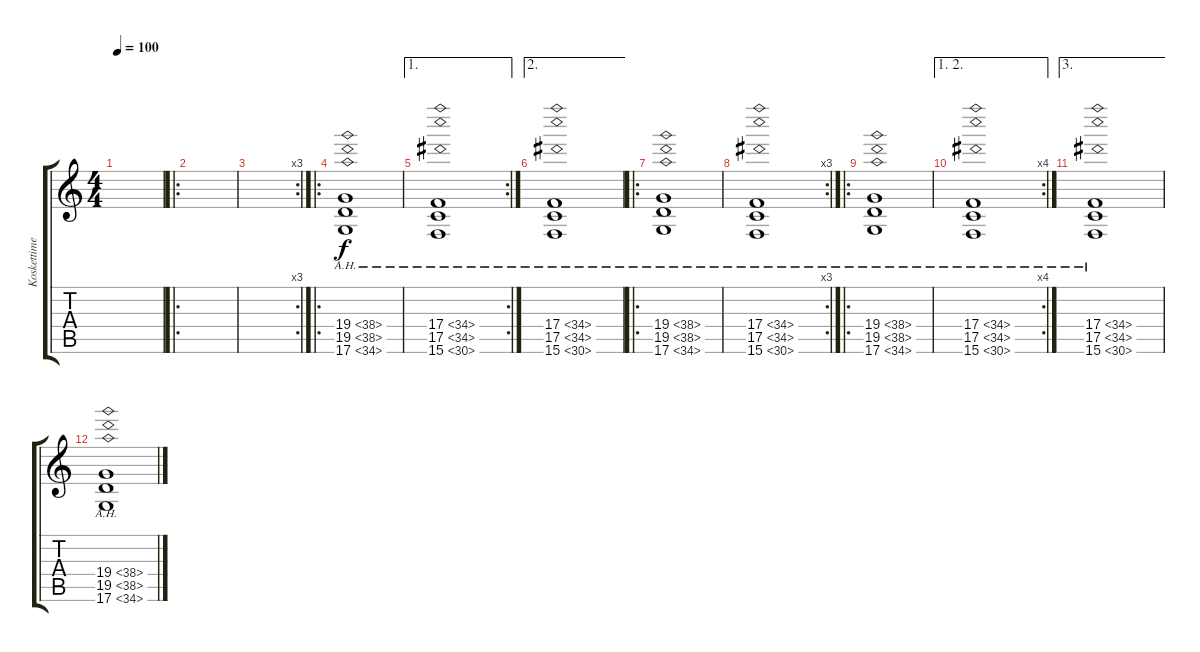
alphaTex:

\track ("Koskettimet 2" "Koskettime") {instrument stringensemble1}
\staff {score tabs}
\tuning (D4 A3 F3 C3 G2 D2) {hide}
\ts (4 4)
\tempo 100
\clef g2
\ks c
|
\ro
|
\rc 3
|
\ro
(19.4{ah 19} 19.5{ah 19} 17.6{ah 17}).1 |
\ae 1
\rc 2
(17.4{ah 17} 17.5{ah 17} 15.6{ah 15}).1 |
\ae 2
(17.4{ah 17} 17.5{ah 17} 15.6{ah 15}).1 |
\ro
(19.4{ah 19} 19.5{ah 19} 17.6{ah 17}).1 |
\rc 3
(17.4{ah 17} 17.5{ah 17} 15.6{ah 15}).1 |
\ro
(19.4{ah 19} 19.5{ah 19} 17.6{ah 17}).1 |
\ae (1 2)
\rc 4
(17.4{ah 17} 17.5{ah 17} 15.6{ah 15}).1 |
\ae 3
(17.4{ah 17} 17.5{ah 17} 15.6{ah 15}).1 |
(19.4{ah 19} 19.5{ah 19} 17.6{ah 17}).1
